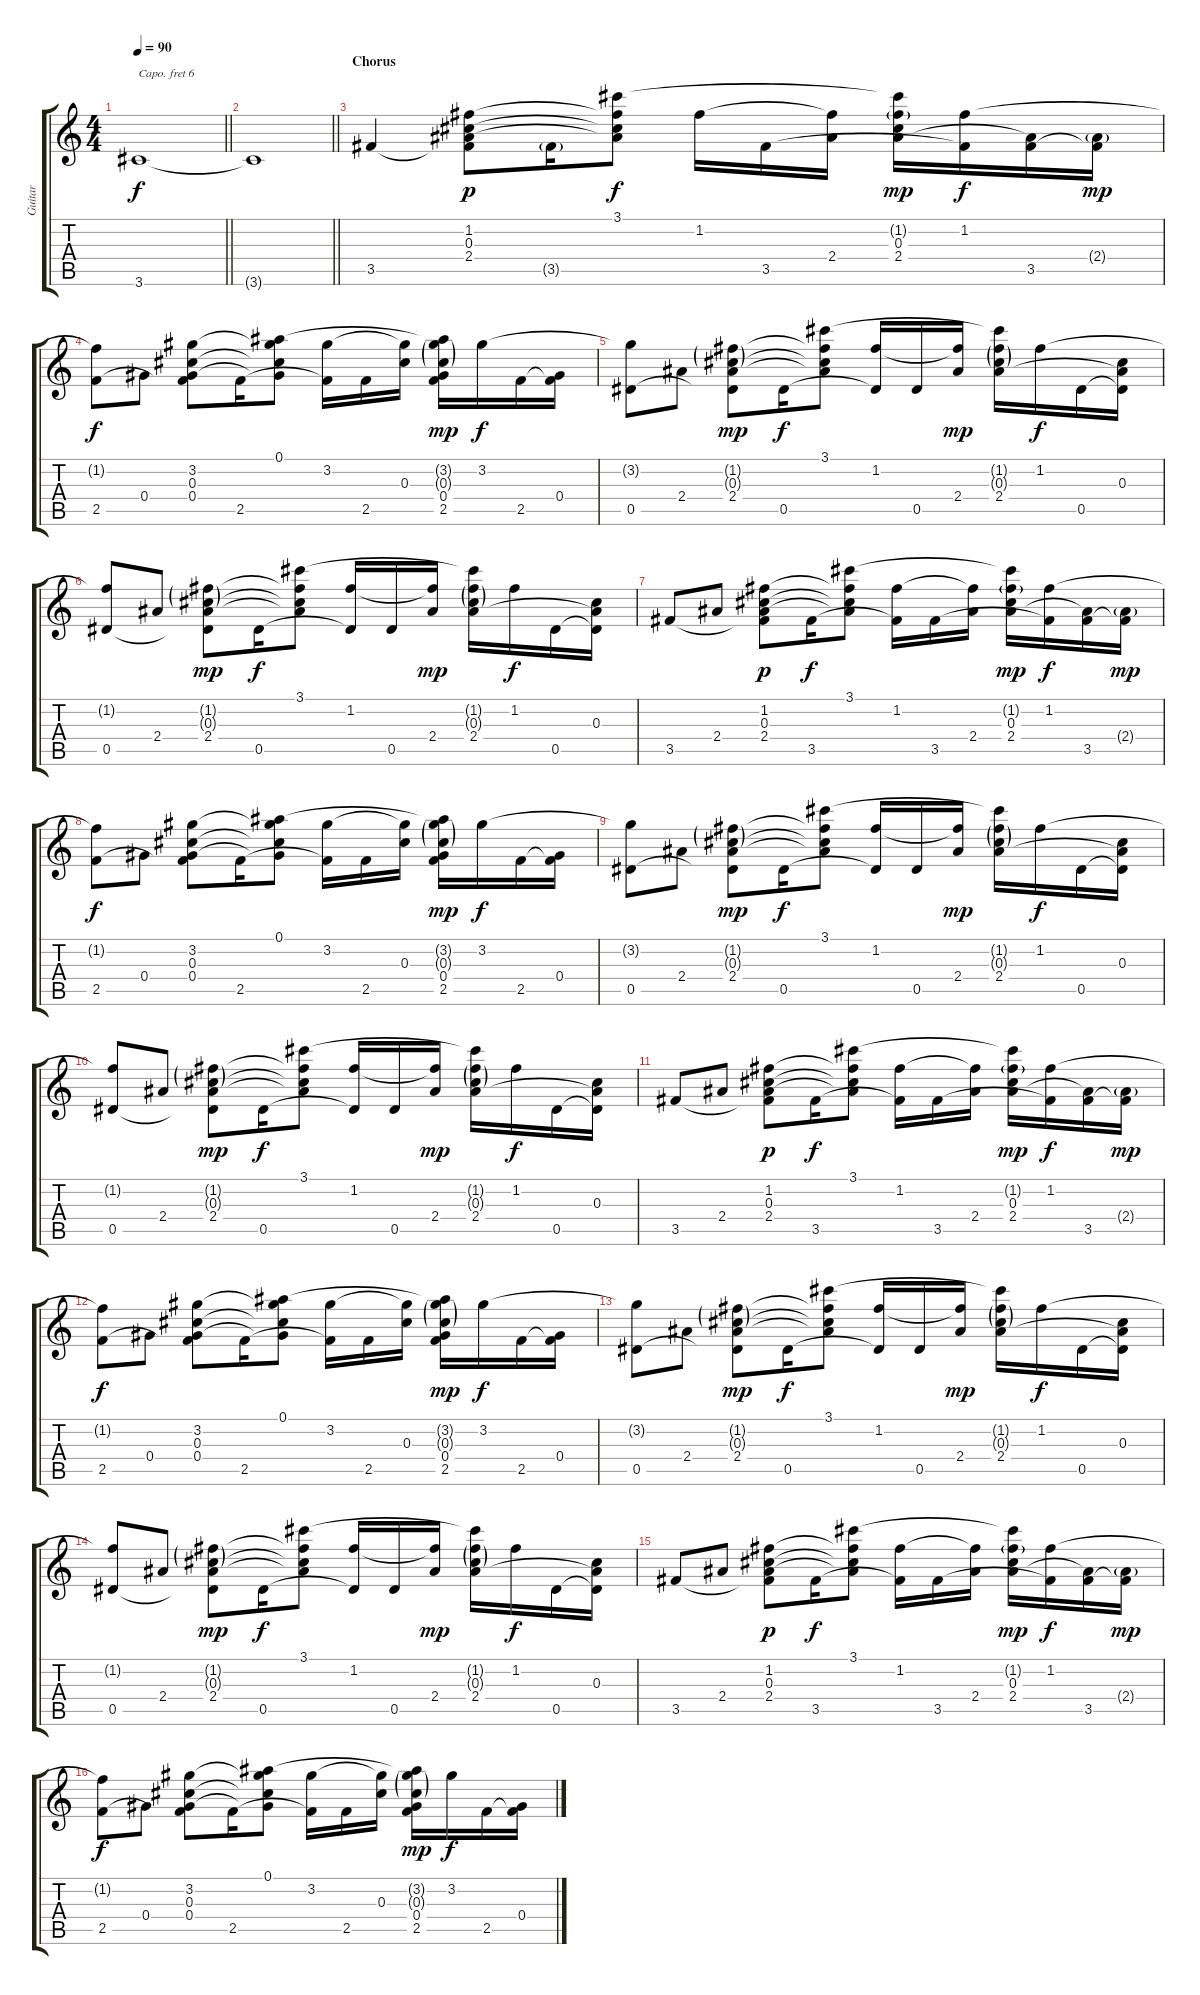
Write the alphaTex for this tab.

\track ("Guitar" "Guitar") {instrument acousticguitarnylon}
\staff {score tabs}
\capo 6
\tuning (E4 B3 G3 D3 A2 E2) {hide}
\ts (4 4)
\tempo 90
\clef g2
\barLineRight lightlight
\ks c
3.6.1{dy f} |
\barLineRight lightlight
3.6{t}.1 |
\section ("" "Chorus")
3.5.4 (1.2 0.3 2.4 3.5{t}).8{dy p} 3.5{g}.16 (3.1 1.2{t} 0.3{t} 2.4{t}).8{dy f} 1.2.16 3.5.16 (1.2{t} 2.4).16 (3.1{t} 1.2{g} 0.3 2.4).16{dy mp} (1.2 3.5{t}).16{dy f} (2.4{t} 3.5).16 (2.4{g} 3.5{t}).16{dy mp} |
(1.2{t} 2.5).8{dy f} 0.4.8 (3.2 0.3 0.4 2.5{t}).8 2.5.16 (0.1 3.2{t} 0.3{t} 0.4{t}).8 (3.2 2.5{t}).16 2.5.16 (3.2{t} 0.3).16 (0.1{t} 3.2{g} 0.3{g} 0.4 2.5).16{dy mp} 3.2.16{dy f} 2.5.16 (0.4 2.5{t}).16 |
(3.2{t} 0.5).8 2.4.8 (1.2{g} 0.3{g} 2.4 0.5{t}).8{dy mp} 0.5.16{dy f} (3.1 1.2{t} 0.3{t} 2.4{t}).8 (1.2 0.5{t}).16 0.5.16 (1.2{t} 2.4).16{dy mp} (3.1{t} 1.2{g} 0.3{g} 2.4).16 1.2.16{dy f} 0.5.16 (0.3 2.4{t} 0.5{t}).16 |
(1.2{t} 0.5).8 2.4.8 (1.2{g} 0.3{g} 2.4 0.5{t}).8{dy mp} 0.5.16{dy f} (3.1 1.2{t} 0.3{t} 2.4{t}).8 (1.2 0.5{t}).16 0.5.16 (1.2{t} 2.4).16{dy mp} (3.1{t} 1.2{g} 0.3{g} 2.4).16 1.2.16{dy f} 0.5.16 (0.3 2.4{t} 0.5{t}).16 |
3.5.8 2.4.8 (1.2 0.3 2.4 3.5{t}).8{dy p} 3.5.16{dy f} (3.1 1.2{t} 0.3{t} 2.4{t}).8 (1.2 3.5{t}).16 3.5.16 (1.2{t} 2.4).16 (3.1{t} 1.2{g} 0.3 2.4).16{dy mp} (1.2 3.5{t}).16{dy f} (2.4{t} 3.5).16 (2.4{g} 3.5{t}).16{dy mp} |
(1.2{t} 2.5).8{dy f} 0.4.8 (3.2 0.3 0.4 2.5{t}).8 2.5.16 (0.1 3.2{t} 0.3{t} 0.4{t}).8 (3.2 2.5{t}).16 2.5.16 (3.2{t} 0.3).16 (0.1{t} 3.2{g} 0.3{g} 0.4 2.5).16{dy mp} 3.2.16{dy f} 2.5.16 (0.4 2.5{t}).16 |
(3.2{t} 0.5).8 2.4.8 (1.2{g} 0.3{g} 2.4 0.5{t}).8{dy mp} 0.5.16{dy f} (3.1 1.2{t} 0.3{t} 2.4{t}).8 (1.2 0.5{t}).16 0.5.16 (1.2{t} 2.4).16{dy mp} (3.1{t} 1.2{g} 0.3{g} 2.4).16 1.2.16{dy f} 0.5.16 (0.3 2.4{t} 0.5{t}).16 |
(1.2{t} 0.5).8 2.4.8 (1.2{g} 0.3{g} 2.4 0.5{t}).8{dy mp} 0.5.16{dy f} (3.1 1.2{t} 0.3{t} 2.4{t}).8 (1.2 0.5{t}).16 0.5.16 (1.2{t} 2.4).16{dy mp} (3.1{t} 1.2{g} 0.3{g} 2.4).16 1.2.16{dy f} 0.5.16 (0.3 2.4{t} 0.5{t}).16 |
3.5.8 2.4.8 (1.2 0.3 2.4 3.5{t}).8{dy p} 3.5.16{dy f} (3.1 1.2{t} 0.3{t} 2.4{t}).8 (1.2 3.5{t}).16 3.5.16 (1.2{t} 2.4).16 (3.1{t} 1.2{g} 0.3 2.4).16{dy mp} (1.2 3.5{t}).16{dy f} (2.4{t} 3.5).16 (2.4{g} 3.5{t}).16{dy mp} |
(1.2{t} 2.5).8{dy f} 0.4.8 (3.2 0.3 0.4 2.5{t}).8 2.5.16 (0.1 3.2{t} 0.3{t} 0.4{t}).8 (3.2 2.5{t}).16 2.5.16 (3.2{t} 0.3).16 (0.1{t} 3.2{g} 0.3{g} 0.4 2.5).16{dy mp} 3.2.16{dy f} 2.5.16 (0.4 2.5{t}).16 |
(3.2{t} 0.5).8 2.4.8 (1.2{g} 0.3{g} 2.4 0.5{t}).8{dy mp} 0.5.16{dy f} (3.1 1.2{t} 0.3{t} 2.4{t}).8 (1.2 0.5{t}).16 0.5.16 (1.2{t} 2.4).16{dy mp} (3.1{t} 1.2{g} 0.3{g} 2.4).16 1.2.16{dy f} 0.5.16 (0.3 2.4{t} 0.5{t}).16 |
(1.2{t} 0.5).8 2.4.8 (1.2{g} 0.3{g} 2.4 0.5{t}).8{dy mp} 0.5.16{dy f} (3.1 1.2{t} 0.3{t} 2.4{t}).8 (1.2 0.5{t}).16 0.5.16 (1.2{t} 2.4).16{dy mp} (3.1{t} 1.2{g} 0.3{g} 2.4).16 1.2.16{dy f} 0.5.16 (0.3 2.4{t} 0.5{t}).16 |
3.5.8 2.4.8 (1.2 0.3 2.4 3.5{t}).8{dy p} 3.5.16{dy f} (3.1 1.2{t} 0.3{t} 2.4{t}).8 (1.2 3.5{t}).16 3.5.16 (1.2{t} 2.4).16 (3.1{t} 1.2{g} 0.3 2.4).16{dy mp} (1.2 3.5{t}).16{dy f} (2.4{t} 3.5).16 (2.4{g} 3.5{t}).16{dy mp} |
(1.2{t} 2.5).8{dy f} 0.4.8 (3.2 0.3 0.4 2.5{t}).8 2.5.16 (0.1 3.2{t} 0.3{t} 0.4{t}).8 (3.2 2.5{t}).16 2.5.16 (3.2{t} 0.3).16 (0.1{t} 3.2{g} 0.3{g} 0.4 2.5).16{dy mp} 3.2.16{dy f} 2.5.16 (0.4 2.5{t}).16
